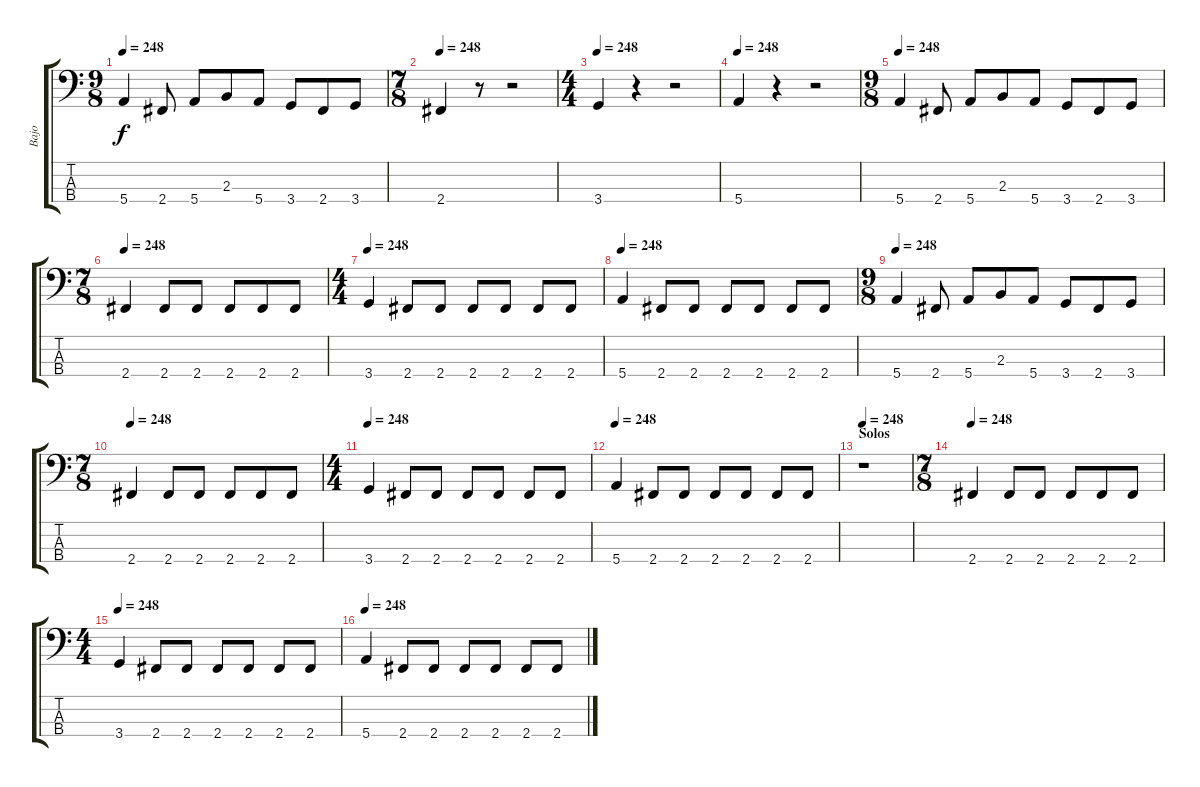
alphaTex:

\track ("Bajo" "Bajo") {instrument electricbasspick}
\staff {score tabs}
\tuning (G2 D2 A1 E1) {hide}
\ts (9 8)
\tempo 248
\clef f4
\ks c
5.4.4{dy f} 2.4.8 5.4.8 2.3.8 5.4.8 3.4.8 2.4.8 3.4.8 |
\ts (7 8)
\tempo 248
2.4.4 r.8 r.2 |
\ts (4 4)
\tempo 248
3.4.4 r.4 r.2 |
\tempo 248
5.4.4 r.4 r.2 |
\ts (9 8)
\tempo 248
5.4.4 2.4.8 5.4.8 2.3.8 5.4.8 3.4.8 2.4.8 3.4.8 |
\ts (7 8)
\tempo 248
2.4.4 2.4.8 2.4.8 2.4.8 2.4.8 2.4.8 |
\ts (4 4)
\tempo 248
3.4.4 2.4.8 2.4.8 2.4.8 2.4.8 2.4.8 2.4.8 |
\tempo 248
5.4.4 2.4.8 2.4.8 2.4.8 2.4.8 2.4.8 2.4.8 |
\ts (9 8)
\tempo 248
5.4.4 2.4.8 5.4.8 2.3.8 5.4.8 3.4.8 2.4.8 3.4.8 |
\ts (7 8)
\tempo 248
2.4.4 2.4.8 2.4.8 2.4.8 2.4.8 2.4.8 |
\ts (4 4)
\tempo 248
3.4.4 2.4.8 2.4.8 2.4.8 2.4.8 2.4.8 2.4.8 |
\tempo 248
5.4.4 2.4.8 2.4.8 2.4.8 2.4.8 2.4.8 2.4.8 |
\section ("" "Solos")
\tempo 248
r.1 |
\ts (7 8)
\tempo 248
2.4.4 2.4.8 2.4.8 2.4.8 2.4.8 2.4.8 |
\ts (4 4)
\tempo 248
3.4.4 2.4.8 2.4.8 2.4.8 2.4.8 2.4.8 2.4.8 |
\tempo 248
5.4.4 2.4.8 2.4.8 2.4.8 2.4.8 2.4.8 2.4.8
